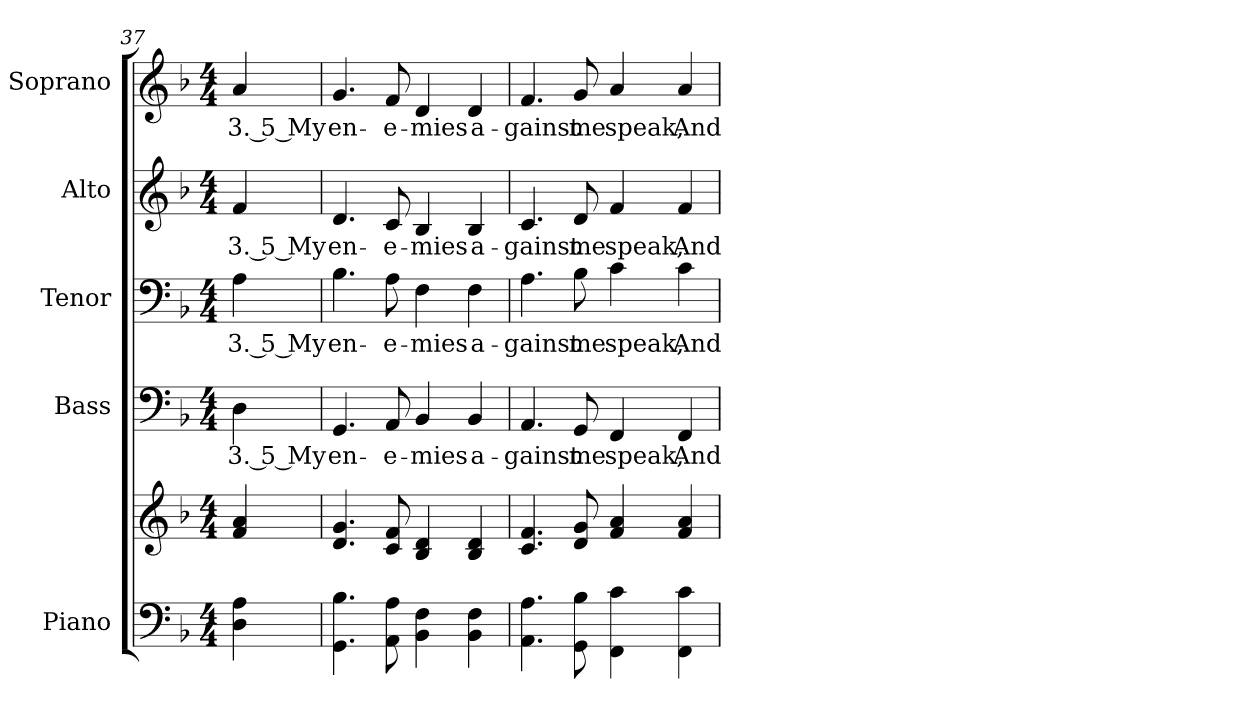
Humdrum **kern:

**kern	**kern	**kern	**text	**kern	**text	**kern	**text	**kern	**text
*part5	*part5	*part4	*part4	*part3	*part3	*part2	*part2	*part1	*part1
*staff6	*staff5	*staff4	*staff4	*staff3	*staff3	*staff2	*staff2	*staff1	*staff1
*I"Piano	*	*I"Bass	*	*I"Tenor	*	*I"Alto	*	*I"Soprano	*
*I'Pno.	*	*I'B.	*	*I'T.	*	*I'A.	*	*I'S.	*
!!LO:PB:g=z
*clefF4	*clefG2	*clefF4	*	*clefF4	*	*clefG2	*	*clefG2	*
*k[b-]	*k[b-]	*k[b-]	*	*k[b-]	*	*k[b-]	*	*k[b-]	*
*F:	*F:	*F:	*	*F:	*	*F:	*	*F:	*
*M4/4	*M4/4	*M4/4	*	*M4/4	*	*M4/4	*	*M4/4	*
=37	=37	=37	=37	=37	=37	=37	=37	=37	=37
!	!	!	!LO:LY:b:color=#000000	!	!	!	!	!	!
!	!	!	!	!	!LO:LY:b:color=#000000	!	!	!	!
!	!	!	!	!	!	!	!LO:LY:b:color=#000000	!	!
!	!	!	!	!	!	!	!	!	!LO:LY:b:color=#000000
4Di\ 4Ai	4fi/ 4ai	4Di\	3. 5 My	4Ai\	3. 5 My	4fi/	3. 5 My	4ai/	3. 5 My
=38	=38	=38	=38	=38	=38	=38	=38	=38	=38
!	!	!	!LO:LY:b:color=#000000	!	!	!	!	!	!
!	!	!	!	!	!LO:LY:b:color=#000000	!	!	!	!
!	!	!	!	!	!	!	!LO:LY:b:color=#000000	!	!
!	!	!	!	!	!	!	!	!	!LO:LY:b:color=#000000
4.GGi\ 4.B-i	4.di/ 4.gi	4.GGi/	en-	4.B-i\	en-	4.di/	en-	4.gi/	en-
!	!	!	!LO:LY:b:color=#000000	!	!	!	!	!	!
!	!	!	!	!	!LO:LY:b:color=#000000	!	!	!	!
!	!	!	!	!	!	!	!LO:LY:b:color=#000000	!	!
!	!	!	!	!	!	!	!	!	!LO:LY:b:color=#000000
8AAi\ 8Ai	8ci/ 8fi	8AAi/	-e-	8Ai\	-e-	8ci/	-e-	8fi/	-e-
!	!	!	!LO:LY:b:color=#000000	!	!	!	!	!	!
!	!	!	!	!	!LO:LY:b:color=#000000	!	!	!	!
!	!	!	!	!	!	!	!LO:LY:b:color=#000000	!	!
!	!	!	!	!	!	!	!	!	!LO:LY:b:color=#000000
4BB-i\ 4Fi	4B-i/ 4di	4BB-i/	-mies	4Fi\	-mies	4B-i/	-mies	4di/	-mies
!	!	!	!LO:LY:b:color=#000000	!	!	!	!	!	!
!	!	!	!	!	!LO:LY:b:color=#000000	!	!	!	!
!	!	!	!	!	!	!	!LO:LY:b:color=#000000	!	!
!	!	!	!	!	!	!	!	!	!LO:LY:b:color=#000000
4BB-i\ 4Fi	4B-i/ 4di	4BB-i/	a-	4Fi\	a-	4B-i/	a-	4di/	a-
=39	=39	=39	=39	=39	=39	=39	=39	=39	=39
!	!	!	!LO:LY:b:color=#000000	!	!	!	!	!	!
!	!	!	!	!	!LO:LY:b:color=#000000	!	!	!	!
!	!	!	!	!	!	!	!LO:LY:b:color=#000000	!	!
!	!	!	!	!	!	!	!	!	!LO:LY:b:color=#000000
4.AAi\ 4.Ai	4.ci/ 4.fi	4.AAi/	-gainst	4.Ai\	-gainst	4.ci/	-gainst	4.fi/	-gainst
!	!	!	!LO:LY:b:color=#000000	!	!	!	!	!	!
!	!	!	!	!	!LO:LY:b:color=#000000	!	!	!	!
!	!	!	!	!	!	!	!LO:LY:b:color=#000000	!	!
!	!	!	!	!	!	!	!	!	!LO:LY:b:color=#000000
8GGi\ 8B-i	8di/ 8gi	8GGi/	me	8B-i\	me	8di/	me	8gi/	me
!	!	!	!LO:LY:b:color=#000000	!	!	!	!	!	!
!	!	!	!	!	!LO:LY:b:color=#000000	!	!	!	!
!	!	!	!	!	!	!	!LO:LY:b:color=#000000	!	!
!	!	!	!	!	!	!	!	!	!LO:LY:b:color=#000000
4FFi\ 4ci	4fi/ 4ai	4FFi/	speak,	4ci\	speak,	4fi/	speak,	4ai/	speak,
!	!	!	!LO:LY:b:color=#000000	!	!	!	!	!	!
!	!	!	!	!	!LO:LY:b:color=#000000	!	!	!	!
!	!	!	!	!	!	!	!LO:LY:b:color=#000000	!	!
!	!	!	!	!	!	!	!	!	!LO:LY:b:color=#000000
4FFi\ 4ci	4fi/ 4ai	4FFi/	And	4ci\	And	4fi/	And	4ai/	And
=	=	=	=	=	=	=	=	=	=
*-	*-	*-	*-	*-	*-	*-	*-	*-	*-
